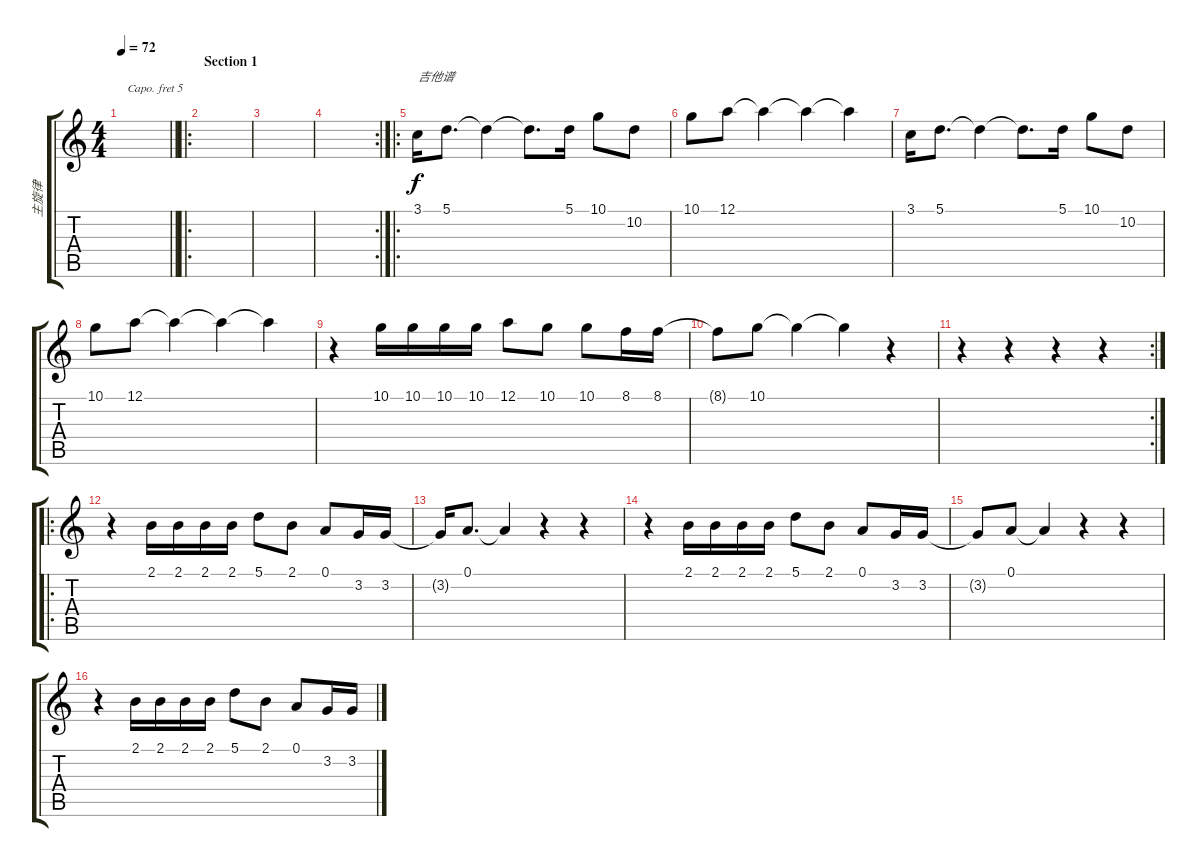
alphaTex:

\track ("主旋律" "主旋律") {instrument recorder}
\staff {score tabs}
\capo 5
\tuning (E4 B3 G3 D3 A2 E2) {hide}
\ts (4 4)
\tempo 72
\clef g2
\barLineRight lightlight
\ks c
|
\ro
\section ("" "Section 1")
|
|
\rc 2
|
\ro
3.1.16{txt "吉他谱"} 5.1.8{d} 5.1{t}.4 5.1{t}.8{d} 5.1.16 10.1.8 10.2.8 |
10.1.8 12.1.8 12.1{t}.4 12.1{t}.4 12.1{t}.4 |
3.1.16 5.1.8{d} 5.1{t}.4 5.1{t}.8{d} 5.1.16 10.1.8 10.2.8 |
10.1.8 12.1.8 12.1{t}.4 12.1{t}.4 12.1{t}.4 |
r.4 10.1.16 10.1.16 10.1.16 10.1.16 12.1.8 10.1.8 10.1.8 8.1.16 8.1.16 |
8.1{t}.8 10.1.8 10.1{t}.4 10.1{t}.4 r.4 |
\rc 2
r.4 r.4 r.4 r.4 |
\ro
r.4 2.1.16 2.1.16 2.1.16 2.1.16 5.1.8 2.1.8 0.1.8 3.2.16 3.2.16 |
3.2{t}.16 0.1.8{d} 0.1{t}.4 r.4 r.4 |
r.4 2.1.16 2.1.16 2.1.16 2.1.16 5.1.8 2.1.8 0.1.8 3.2.16 3.2.16 |
3.2{t}.8 0.1.8 0.1{t}.4 r.4 r.4 |
r.4 2.1.16 2.1.16 2.1.16 2.1.16 5.1.8 2.1.8 0.1.8 3.2.16 3.2.16
